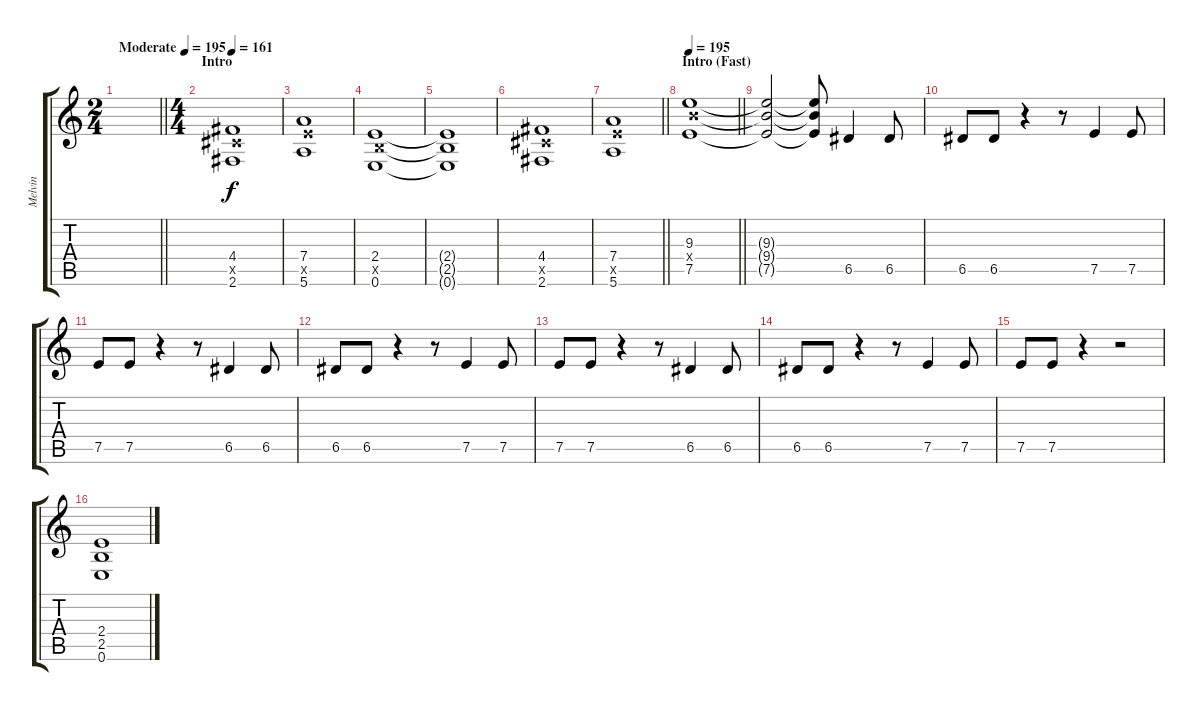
\track ("Melvin" "Melvin") {instrument distortionguitar}
\staff {score tabs}
\tuning (E4 B3 G3 D3 A2 E2) {hide}
\ts (2 4)
\tempo (195 "Moderate")
\clef g2
\barLineRight lightlight
\ks c
|
\ts (4 4)
\section ("" "Intro")
\tempo 161
(4.4 4.5{x} 2.6).1 |
(7.4 7.5{x} 5.6).1 |
(2.4 2.5{x} 0.6).1 |
(2.4{t} 2.5{t} 0.6{t}).1 |
(4.4 4.5{x} 2.6).1 |
\barLineRight lightlight
(7.4 7.5{x} 5.6).1 |
\section ("" "Intro (Fast)")
\tempo 195
\barLineRight lightlight
(9.3 9.4{x} 7.5).1 |
(9.3{t} 9.4{t} 7.5{t}).2 (9.3{t} 9.4{t} 7.5{t}).8 6.5.4 6.5.8 |
6.5.8 6.5.8 r.4 r.8 7.5.4 7.5.8 |
7.5.8 7.5.8 r.4 r.8 6.5.4 6.5.8 |
6.5.8 6.5.8 r.4 r.8 7.5.4 7.5.8 |
7.5.8 7.5.8 r.4 r.8 6.5.4 6.5.8 |
6.5.8 6.5.8 r.4 r.8 7.5.4 7.5.8 |
7.5.8 7.5.8 r.4 r.2 |
(2.4 2.5 0.6).1
